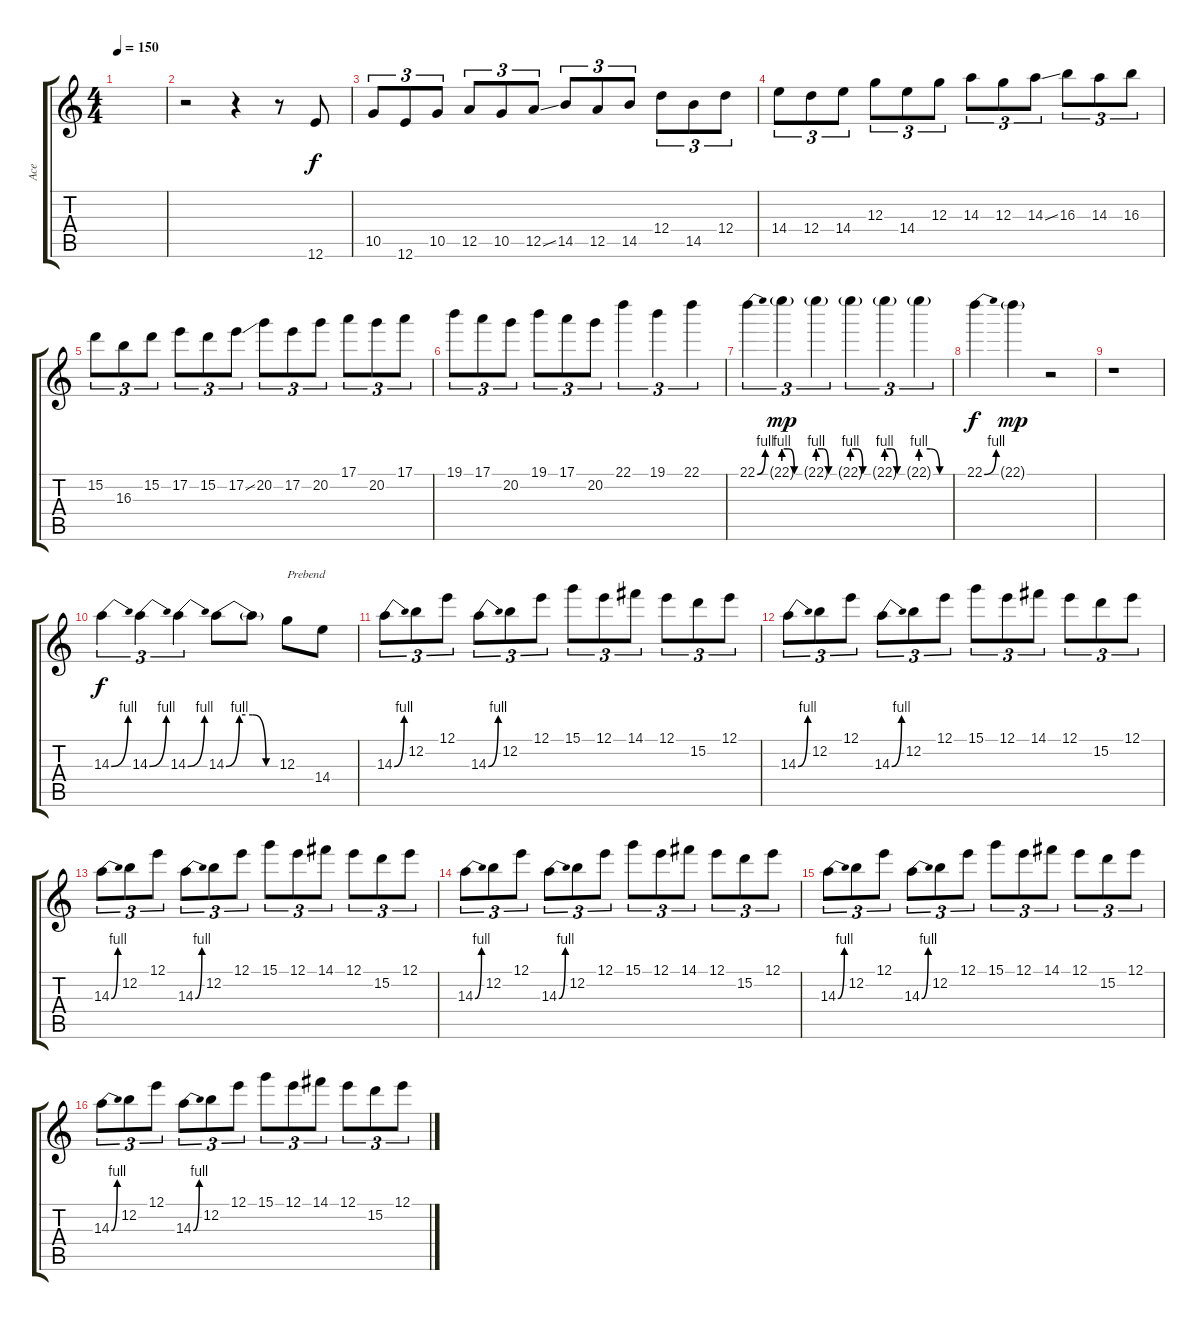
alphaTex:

\track ("Ace" "Ace") {instrument distortionguitar}
\staff {score tabs}
\tuning (E4 B3 G3 D3 A2 E2) {hide}
\ts (4 4)
\tempo 150
\clef g2
\ks c
|
r.2 r.4 r.8 12.6.8 |
10.5.8{tu (3 2)} 12.6.8{tu (3 2)} 10.5.8{tu (3 2)} 12.5.8{tu (3 2)} 10.5.8{tu (3 2)} 12.5{ss}.8{tu (3 2)} 14.5.8{tu (3 2)} 12.5.8{tu (3 2)} 14.5.8{tu (3 2)} 12.4.8{tu (3 2)} 14.5.8{tu (3 2)} 12.4.8{tu (3 2)} |
14.4.8{tu (3 2)} 12.4.8{tu (3 2)} 14.4.8{tu (3 2)} 12.3.8{tu (3 2)} 14.4.8{tu (3 2)} 12.3.8{tu (3 2)} 14.3.8{tu (3 2)} 12.3.8{tu (3 2)} 14.3{ss}.8{tu (3 2)} 16.3.8{tu (3 2)} 14.3.8{tu (3 2)} 16.3.8{tu (3 2)} |
15.2.8{tu (3 2)} 16.3.8{tu (3 2)} 15.2.8{tu (3 2)} 17.2.8{tu (3 2)} 15.2.8{tu (3 2)} 17.2{ss}.8{tu (3 2)} 20.2.8{tu (3 2)} 17.2.8{tu (3 2)} 20.2.8{tu (3 2)} 17.1.8{tu (3 2)} 20.2.8{tu (3 2)} 17.1.8{tu (3 2)} |
19.1.8{tu (3 2)} 17.1.8{tu (3 2)} 20.2.8{tu (3 2)} 19.1.8{tu (3 2)} 17.1.8{tu (3 2)} 20.2.8{tu (3 2)} 22.1.4{tu (3 2)} 19.1.4{tu (3 2)} 22.1.4{tu (3 2)} |
22.1{be (bend 0 0 60 4)}.4{tu (3 2)} 22.1{be (custom 0 4 20 4 40 0 60 0) g}.4{tu (3 2) dy mp} 22.1{be (custom 0 4 20 4 40 0 60 0) g}.4{tu (3 2)} 22.1{be (custom 0 4 20 4 40 0 60 0) g}.4{tu (3 2)} 22.1{be (custom 0 4 20 4 40 0 60 0) g}.4{tu (3 2)} 22.1{be (custom 0 4 20 4 40 0 60 0) g}.4{tu (3 2)} |
22.1{be (bend 0 0 60 4)}.4{dy f} 22.1{g}.4{dy mp} r.2 |
r.1 |
14.3{be (bend 0 0 60 4)}.4{tu (3 2) dy f} 14.3{be (bend 0 0 60 4)}.4{tu (3 2)} 14.3{be (bend 0 0 60 4)}.4{tu (3 2)} 14.3{be (custom 0 0 15 4 30 4 45 0 60 0)}.8 14.3{t}.8 12.3.8{txt "Prebend"} 14.4.8 |
14.3{be (bend 0 0 60 4)}.8{tu (3 2)} 12.2.8{tu (3 2)} 12.1.8{tu (3 2)} 14.3{be (bend 0 0 60 4)}.8{tu (3 2)} 12.2.8{tu (3 2)} 12.1.8{tu (3 2)} 15.1.8{tu (3 2)} 12.1.8{tu (3 2)} 14.1.8{tu (3 2)} 12.1.8{tu (3 2)} 15.2.8{tu (3 2)} 12.1.8{tu (3 2)} |
14.3{be (bend 0 0 60 4)}.8{tu (3 2)} 12.2.8{tu (3 2)} 12.1.8{tu (3 2)} 14.3{be (bend 0 0 60 4)}.8{tu (3 2)} 12.2.8{tu (3 2)} 12.1.8{tu (3 2)} 15.1.8{tu (3 2)} 12.1.8{tu (3 2)} 14.1.8{tu (3 2)} 12.1.8{tu (3 2)} 15.2.8{tu (3 2)} 12.1.8{tu (3 2)} |
14.3{be (bend 0 0 60 4)}.8{tu (3 2)} 12.2.8{tu (3 2)} 12.1.8{tu (3 2)} 14.3{be (bend 0 0 60 4)}.8{tu (3 2)} 12.2.8{tu (3 2)} 12.1.8{tu (3 2)} 15.1.8{tu (3 2)} 12.1.8{tu (3 2)} 14.1.8{tu (3 2)} 12.1.8{tu (3 2)} 15.2.8{tu (3 2)} 12.1.8{tu (3 2)} |
14.3{be (bend 0 0 60 4)}.8{tu (3 2)} 12.2.8{tu (3 2)} 12.1.8{tu (3 2)} 14.3{be (bend 0 0 60 4)}.8{tu (3 2)} 12.2.8{tu (3 2)} 12.1.8{tu (3 2)} 15.1.8{tu (3 2)} 12.1.8{tu (3 2)} 14.1.8{tu (3 2)} 12.1.8{tu (3 2)} 15.2.8{tu (3 2)} 12.1.8{tu (3 2)} |
14.3{be (bend 0 0 60 4)}.8{tu (3 2)} 12.2.8{tu (3 2)} 12.1.8{tu (3 2)} 14.3{be (bend 0 0 60 4)}.8{tu (3 2)} 12.2.8{tu (3 2)} 12.1.8{tu (3 2)} 15.1.8{tu (3 2)} 12.1.8{tu (3 2)} 14.1.8{tu (3 2)} 12.1.8{tu (3 2)} 15.2.8{tu (3 2)} 12.1.8{tu (3 2)} |
14.3{be (bend 0 0 60 4)}.8{tu (3 2)} 12.2.8{tu (3 2)} 12.1.8{tu (3 2)} 14.3{be (bend 0 0 60 4)}.8{tu (3 2)} 12.2.8{tu (3 2)} 12.1.8{tu (3 2)} 15.1.8{tu (3 2)} 12.1.8{tu (3 2)} 14.1.8{tu (3 2)} 12.1.8{tu (3 2)} 15.2.8{tu (3 2)} 12.1.8{tu (3 2)}
